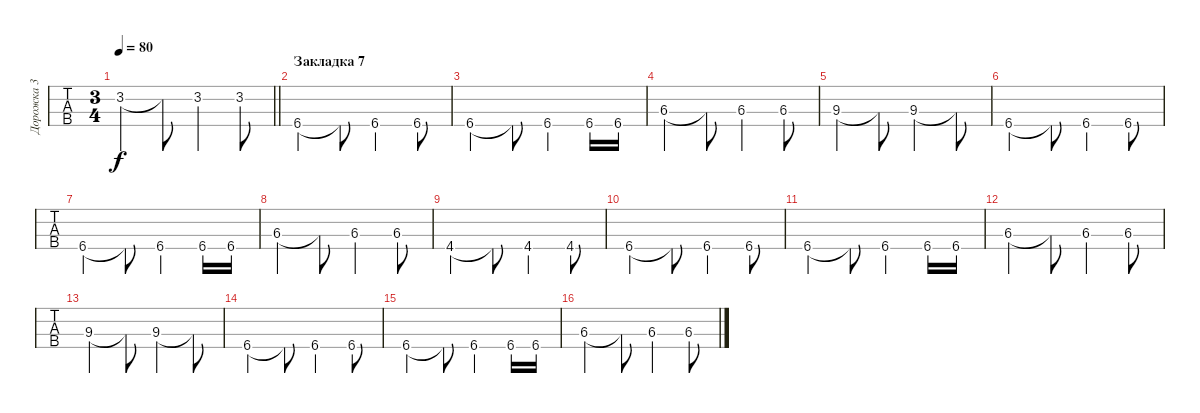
\track ("Дорожка 3" "Дорожка 3") {instrument electricbassfinger}
\staff {tabs}
\tuning (Eb2 Bb1 F1 C1) {hide}
\ts (3 4)
\tempo 80
\clef f4
\barLineRight lightlight
\ks f#minor
3.2.4{dy f} 3.2{t}.8 3.2.4 3.2.8 |
\section ("" "Закладка 7")
6.4.4 6.4{t}.8 6.4.4 6.4.8 |
6.4.4 6.4{t}.8 6.4.4 6.4.16 6.4.16 |
6.3.4 6.3{t}.8 6.3.4 6.3.8 |
9.3.4 9.3{t}.8 9.3.4 9.3{t}.8 |
6.4.4 6.4{t}.8 6.4.4 6.4.8 |
6.4.4 6.4{t}.8 6.4.4 6.4.16 6.4.16 |
6.3.4 6.3{t}.8 6.3.4 6.3.8 |
4.4.4 4.4{t}.8 4.4.4 4.4.8 |
6.4.4 6.4{t}.8 6.4.4 6.4.8 |
6.4.4 6.4{t}.8 6.4.4 6.4.16 6.4.16 |
6.3.4 6.3{t}.8 6.3.4 6.3.8 |
9.3.4 9.3{t}.8 9.3.4 9.3{t}.8 |
6.4.4 6.4{t}.8 6.4.4 6.4.8 |
6.4.4 6.4{t}.8 6.4.4 6.4.16 6.4.16 |
6.3.4 6.3{t}.8 6.3.4 6.3.8
